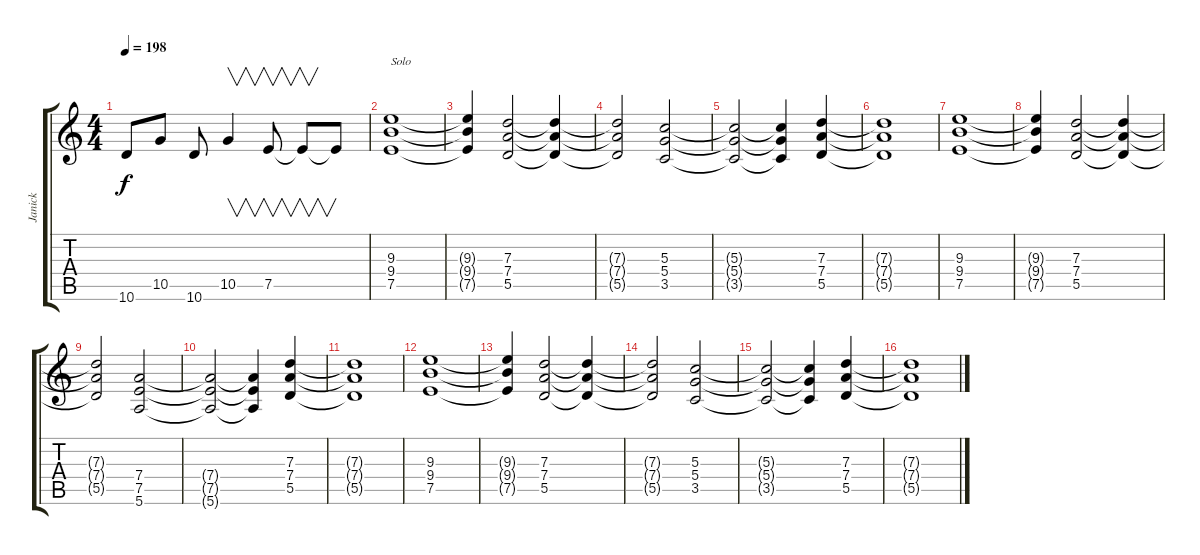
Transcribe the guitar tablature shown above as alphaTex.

\track ("Janick" "Janick") {instrument distortionguitar}
\staff {score tabs}
\tuning (E4 B3 G3 D3 A2 E2) {hide}
\ts (4 4)
\tempo 198
\clef g2
\ks c
10.6.8{dy f} 10.5.8 10.6.8 10.5.4{v} 7.5.8{v} 7.5{t}.8{v} 7.5{t}.8 |
(9.3 9.4 7.5).1{txt "Solo" volume 11} |
(9.3{t} 9.4{t} 7.5{t}).4 (7.3 7.4 5.5).2 (7.3{t} 7.4{t} 5.5{t}).4 |
(7.3{t} 7.4{t} 5.5{t}).2 (5.3 5.4 3.5).2 |
(5.3{t} 5.4{t} 3.5{t}).2 (5.3{t} 5.4{t} 3.5{t}).4 (7.3 7.4 5.5).4 |
(7.3{t} 7.4{t} 5.5{t}).1 |
(9.3 9.4 7.5).1 |
(9.3{t} 9.4{t} 7.5{t}).4 (7.3 7.4 5.5).2 (7.3{t} 7.4{t} 5.5{t}).4 |
(7.3{t} 7.4{t} 5.5{t}).2 (7.4 7.5 5.6).2 |
(7.4{t} 7.5{t} 5.6{t}).2 (7.4{t} 7.5{t} 5.6{t}).4 (7.3 7.4 5.5).4 |
(7.3{t} 7.4{t} 5.5{t}).1 |
(9.3 9.4 7.5).1 |
(9.3{t} 9.4{t} 7.5{t}).4 (7.3 7.4 5.5).2 (7.3{t} 7.4{t} 5.5{t}).4 |
(7.3{t} 7.4{t} 5.5{t}).2 (5.3 5.4 3.5).2 |
(5.3{t} 5.4{t} 3.5{t}).2 (5.3{t} 5.4{t} 3.5{t}).4 (7.3 7.4 5.5).4 |
(7.3{t} 7.4{t} 5.5{t}).1
